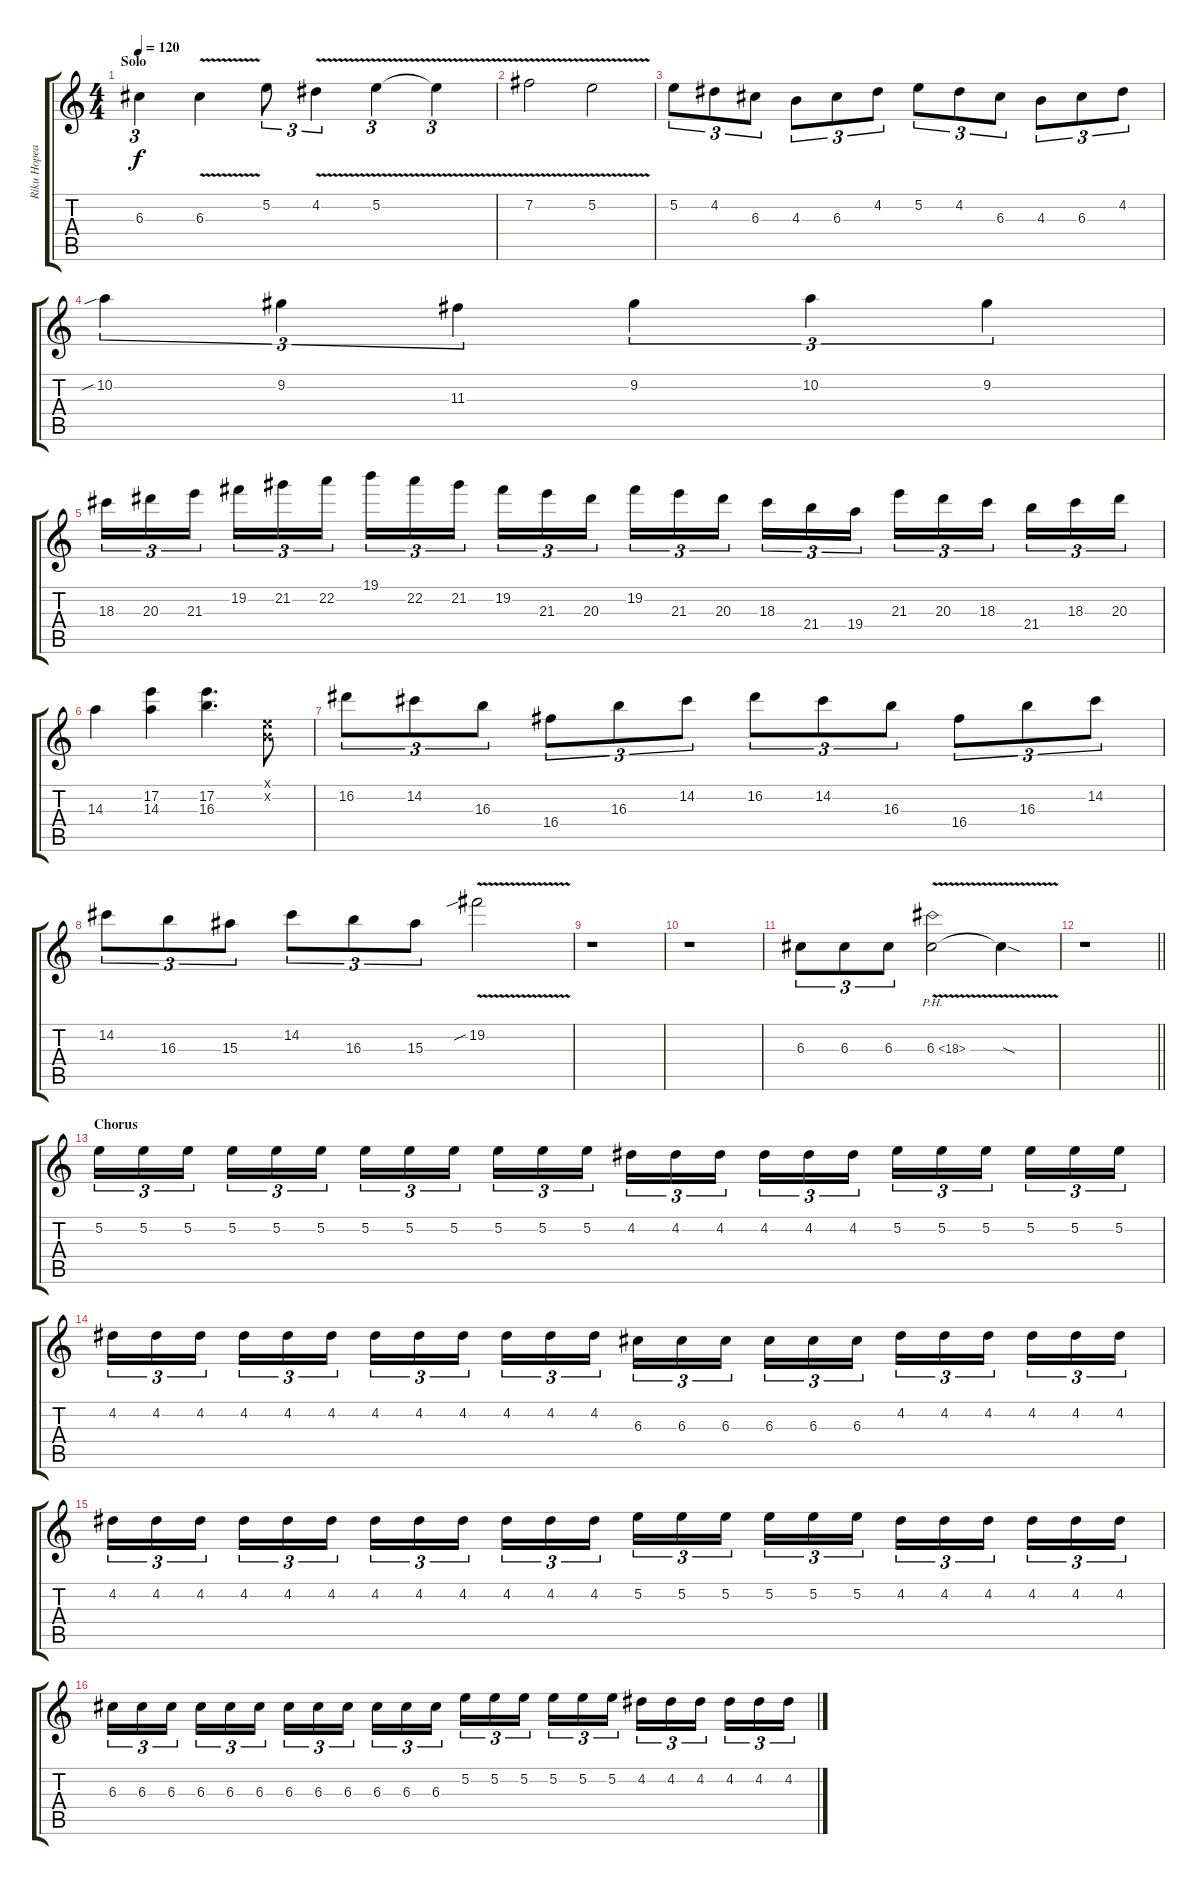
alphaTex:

\track ("Riku Hopeakoski" "Riku Hopea") {instrument distortionguitar}
\staff {score tabs}
\tuning (E4 B3 G3 D3 A2 E2) {hide}
\ts (4 4)
\section ("" "Solo")
\tempo 120
\clef g2
\ks c
6.3.4{tu (3 2) dy f} 6.3{v}.4 5.2.8{tu (3 2)} 4.2{v}.4{tu (3 2)} 5.2{v}.4{tu (3 2)} 5.2{t}.4{tu (3 2)} |
7.2{v}.2 5.2{v}.2 |
5.2.8{tu (3 2)} 4.2.8{tu (3 2)} 6.3.8{tu (3 2)} 4.3.8{tu (3 2)} 6.3.8{tu (3 2)} 4.2.8{tu (3 2)} 5.2.8{tu (3 2)} 4.2.8{tu (3 2)} 6.3.8{tu (3 2)} 4.3.8{tu (3 2)} 6.3.8{tu (3 2)} 4.2.8{tu (3 2)} |
10.2{sib}.4{tu (3 2)} 9.2.4{tu (3 2)} 11.3.4{tu (3 2)} 9.2.4{tu (3 2)} 10.2.4{tu (3 2)} 9.2.4{tu (3 2)} |
18.3.16{tu (3 2)} 20.3.16{tu (3 2)} 21.3.16{tu (3 2) beam splitsecondary} 19.2.16{tu (3 2)} 21.2.16{tu (3 2)} 22.2.16{tu (3 2)} 19.1.16{tu (3 2)} 22.2.16{tu (3 2)} 21.2.16{tu (3 2) beam splitsecondary} 19.2.16{tu (3 2)} 21.3.16{tu (3 2)} 20.3.16{tu (3 2)} 19.2.16{tu (3 2)} 21.3.16{tu (3 2)} 20.3.16{tu (3 2) beam splitsecondary} 18.3.16{tu (3 2)} 21.4.16{tu (3 2)} 19.4.16{tu (3 2)} 21.3.16{tu (3 2)} 20.3.16{tu (3 2)} 18.3.16{tu (3 2) beam splitsecondary} 21.4.16{tu (3 2)} 18.3.16{tu (3 2)} 20.3.16{tu (3 2)} |
14.3.4 (17.2 14.3).4 (17.2 16.3).4{d} (0.1{x} 0.2{x}).8 |
16.2.8{tu (3 2)} 14.2.8{tu (3 2)} 16.3.8{tu (3 2)} 16.4.8{tu (3 2)} 16.3.8{tu (3 2)} 14.2.8{tu (3 2)} 16.2.8{tu (3 2)} 14.2.8{tu (3 2)} 16.3.8{tu (3 2)} 16.4.8{tu (3 2)} 16.3.8{tu (3 2)} 14.2.8{tu (3 2)} |
14.2.8{tu (3 2)} 16.3.8{tu (3 2)} 15.3.8{tu (3 2)} 14.2.8{tu (3 2)} 16.3.8{tu (3 2)} 15.3.8{tu (3 2)} 19.2{v sib}.2 |
r.1 |
r.1 |
6.3.8{tu (3 2)} 6.3.8{tu (3 2)} 6.3.8{tu (3 2)} 6.3{ph 12 v}.2 6.3{sod t}.4 |
\barLineRight lightlight
r.1 |
\section ("" "Chorus")
5.2.16{tu (3 2)} 5.2.16{tu (3 2)} 5.2.16{tu (3 2) beam splitsecondary} 5.2.16{tu (3 2)} 5.2.16{tu (3 2)} 5.2.16{tu (3 2)} 5.2.16{tu (3 2)} 5.2.16{tu (3 2)} 5.2.16{tu (3 2) beam splitsecondary} 5.2.16{tu (3 2)} 5.2.16{tu (3 2)} 5.2.16{tu (3 2)} 4.2.16{tu (3 2)} 4.2.16{tu (3 2)} 4.2.16{tu (3 2) beam splitsecondary} 4.2.16{tu (3 2)} 4.2.16{tu (3 2)} 4.2.16{tu (3 2)} 5.2.16{tu (3 2)} 5.2.16{tu (3 2)} 5.2.16{tu (3 2) beam splitsecondary} 5.2.16{tu (3 2)} 5.2.16{tu (3 2)} 5.2.16{tu (3 2)} |
4.2.16{tu (3 2)} 4.2.16{tu (3 2)} 4.2.16{tu (3 2) beam splitsecondary} 4.2.16{tu (3 2)} 4.2.16{tu (3 2)} 4.2.16{tu (3 2)} 4.2.16{tu (3 2)} 4.2.16{tu (3 2)} 4.2.16{tu (3 2) beam splitsecondary} 4.2.16{tu (3 2)} 4.2.16{tu (3 2)} 4.2.16{tu (3 2)} 6.3.16{tu (3 2)} 6.3.16{tu (3 2)} 6.3.16{tu (3 2) beam splitsecondary} 6.3.16{tu (3 2)} 6.3.16{tu (3 2)} 6.3.16{tu (3 2)} 4.2.16{tu (3 2)} 4.2.16{tu (3 2)} 4.2.16{tu (3 2) beam splitsecondary} 4.2.16{tu (3 2)} 4.2.16{tu (3 2)} 4.2.16{tu (3 2)} |
4.2.16{tu (3 2)} 4.2.16{tu (3 2)} 4.2.16{tu (3 2) beam splitsecondary} 4.2.16{tu (3 2)} 4.2.16{tu (3 2)} 4.2.16{tu (3 2)} 4.2.16{tu (3 2)} 4.2.16{tu (3 2)} 4.2.16{tu (3 2) beam splitsecondary} 4.2.16{tu (3 2)} 4.2.16{tu (3 2)} 4.2.16{tu (3 2)} 5.2.16{tu (3 2)} 5.2.16{tu (3 2)} 5.2.16{tu (3 2) beam splitsecondary} 5.2.16{tu (3 2)} 5.2.16{tu (3 2)} 5.2.16{tu (3 2)} 4.2.16{tu (3 2)} 4.2.16{tu (3 2)} 4.2.16{tu (3 2) beam splitsecondary} 4.2.16{tu (3 2)} 4.2.16{tu (3 2)} 4.2.16{tu (3 2)} |
6.3.16{tu (3 2)} 6.3.16{tu (3 2)} 6.3.16{tu (3 2) beam splitsecondary} 6.3.16{tu (3 2)} 6.3.16{tu (3 2)} 6.3.16{tu (3 2)} 6.3.16{tu (3 2)} 6.3.16{tu (3 2)} 6.3.16{tu (3 2) beam splitsecondary} 6.3.16{tu (3 2)} 6.3.16{tu (3 2)} 6.3.16{tu (3 2)} 5.2.16{tu (3 2)} 5.2.16{tu (3 2)} 5.2.16{tu (3 2) beam splitsecondary} 5.2.16{tu (3 2)} 5.2.16{tu (3 2)} 5.2.16{tu (3 2)} 4.2.16{tu (3 2)} 4.2.16{tu (3 2)} 4.2.16{tu (3 2) beam splitsecondary} 4.2.16{tu (3 2)} 4.2.16{tu (3 2)} 4.2.16{tu (3 2)}
